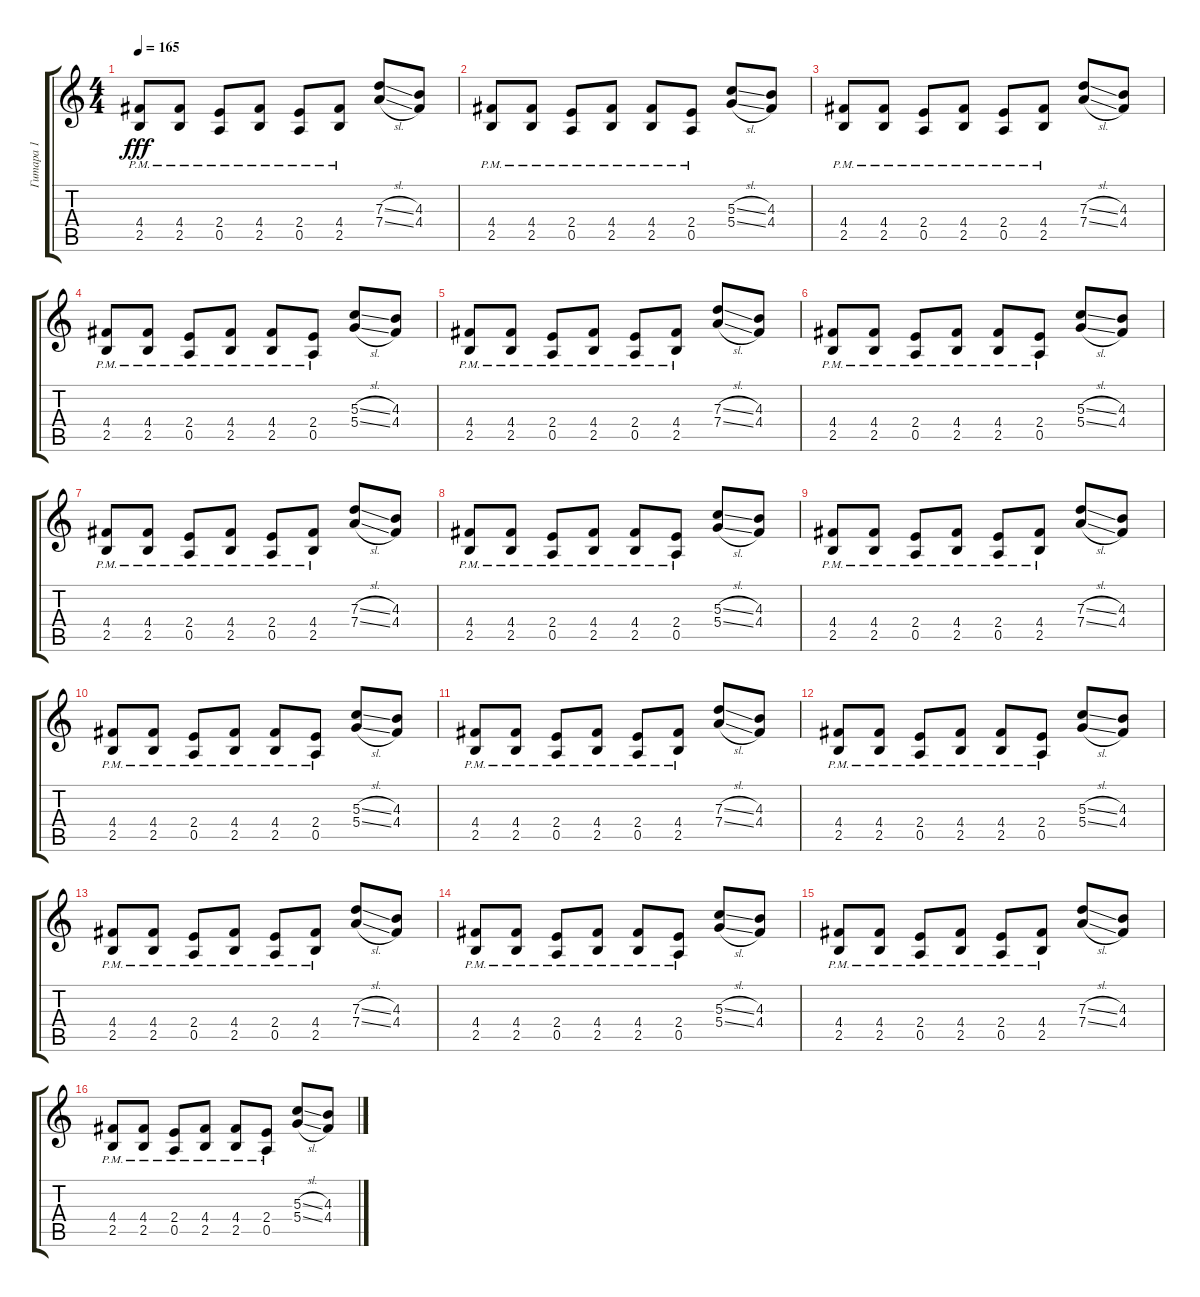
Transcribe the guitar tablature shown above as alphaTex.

\track ("Гитара 1" "Гитара 1") {instrument distortionguitar}
\staff {score tabs}
\tuning (E4 B3 G3 D3 A2 E2) {hide}
\ts (4 4)
\tempo 165
\clef g2
\ks c
(4.4{pm} 2.5{pm}).8{dy fff} (4.4{pm} 2.5{pm}).8 (2.4{pm} 0.5{pm}).8 (4.4{pm} 2.5{pm}).8 (2.4{pm} 0.5{pm}).8 (4.4{pm} 2.5{pm}).8 (7.3{sl} 7.4{sl}).8 (4.3 4.4).8 |
(4.4{pm} 2.5{pm}).8 (4.4{pm} 2.5{pm}).8 (2.4{pm} 0.5{pm}).8 (4.4{pm} 2.5{pm}).8 (4.4{pm} 2.5{pm}).8 (2.4{pm} 0.5{pm}).8 (5.3{sl} 5.4{sl}).8 (4.3 4.4).8 |
(4.4{pm} 2.5{pm}).8 (4.4{pm} 2.5{pm}).8 (2.4{pm} 0.5{pm}).8 (4.4{pm} 2.5{pm}).8 (2.4{pm} 0.5{pm}).8 (4.4{pm} 2.5{pm}).8 (7.3{sl} 7.4{sl}).8 (4.3 4.4).8 |
(4.4{pm} 2.5{pm}).8 (4.4{pm} 2.5{pm}).8 (2.4{pm} 0.5{pm}).8 (4.4{pm} 2.5{pm}).8 (4.4{pm} 2.5{pm}).8 (2.4{pm} 0.5{pm}).8 (5.3{sl} 5.4{sl}).8 (4.3 4.4).8 |
(4.4{pm} 2.5{pm}).8 (4.4{pm} 2.5{pm}).8 (2.4{pm} 0.5{pm}).8 (4.4{pm} 2.5{pm}).8 (2.4{pm} 0.5{pm}).8 (4.4{pm} 2.5{pm}).8 (7.3{sl} 7.4{sl}).8 (4.3 4.4).8 |
(4.4{pm} 2.5{pm}).8 (4.4{pm} 2.5{pm}).8 (2.4{pm} 0.5{pm}).8 (4.4{pm} 2.5{pm}).8 (4.4{pm} 2.5{pm}).8 (2.4{pm} 0.5{pm}).8 (5.3{sl} 5.4{sl}).8 (4.3 4.4).8 |
(4.4{pm} 2.5{pm}).8 (4.4{pm} 2.5{pm}).8 (2.4{pm} 0.5{pm}).8 (4.4{pm} 2.5{pm}).8 (2.4{pm} 0.5{pm}).8 (4.4{pm} 2.5{pm}).8 (7.3{sl} 7.4{sl}).8 (4.3 4.4).8 |
(4.4{pm} 2.5{pm}).8 (4.4{pm} 2.5{pm}).8 (2.4{pm} 0.5{pm}).8 (4.4{pm} 2.5{pm}).8 (4.4{pm} 2.5{pm}).8 (2.4{pm} 0.5{pm}).8 (5.3{sl} 5.4{sl}).8 (4.3 4.4).8 |
(4.4{pm} 2.5{pm}).8 (4.4{pm} 2.5{pm}).8 (2.4{pm} 0.5{pm}).8 (4.4{pm} 2.5{pm}).8 (2.4{pm} 0.5{pm}).8 (4.4{pm} 2.5{pm}).8 (7.3{sl} 7.4{sl}).8 (4.3 4.4).8 |
(4.4{pm} 2.5{pm}).8 (4.4{pm} 2.5{pm}).8 (2.4{pm} 0.5{pm}).8 (4.4{pm} 2.5{pm}).8 (4.4{pm} 2.5{pm}).8 (2.4{pm} 0.5{pm}).8 (5.3{sl} 5.4{sl}).8 (4.3 4.4).8 |
(4.4{pm} 2.5{pm}).8 (4.4{pm} 2.5{pm}).8 (2.4{pm} 0.5{pm}).8 (4.4{pm} 2.5{pm}).8 (2.4{pm} 0.5{pm}).8 (4.4{pm} 2.5{pm}).8 (7.3{sl} 7.4{sl}).8 (4.3 4.4).8 |
(4.4{pm} 2.5{pm}).8 (4.4{pm} 2.5{pm}).8 (2.4{pm} 0.5{pm}).8 (4.4{pm} 2.5{pm}).8 (4.4{pm} 2.5{pm}).8 (2.4{pm} 0.5{pm}).8 (5.3{sl} 5.4{sl}).8 (4.3 4.4).8 |
(4.4{pm} 2.5{pm}).8 (4.4{pm} 2.5{pm}).8 (2.4{pm} 0.5{pm}).8 (4.4{pm} 2.5{pm}).8 (2.4{pm} 0.5{pm}).8 (4.4{pm} 2.5{pm}).8 (7.3{sl} 7.4{sl}).8 (4.3 4.4).8 |
(4.4{pm} 2.5{pm}).8 (4.4{pm} 2.5{pm}).8 (2.4{pm} 0.5{pm}).8 (4.4{pm} 2.5{pm}).8 (4.4{pm} 2.5{pm}).8 (2.4{pm} 0.5{pm}).8 (5.3{sl} 5.4{sl}).8 (4.3 4.4).8 |
(4.4{pm} 2.5{pm}).8 (4.4{pm} 2.5{pm}).8 (2.4{pm} 0.5{pm}).8 (4.4{pm} 2.5{pm}).8 (2.4{pm} 0.5{pm}).8 (4.4{pm} 2.5{pm}).8 (7.3{sl} 7.4{sl}).8 (4.3 4.4).8 |
(4.4{pm} 2.5{pm}).8 (4.4{pm} 2.5{pm}).8 (2.4{pm} 0.5{pm}).8 (4.4{pm} 2.5{pm}).8 (4.4{pm} 2.5{pm}).8 (2.4{pm} 0.5{pm}).8 (5.3{sl} 5.4{sl}).8 (4.3 4.4).8
